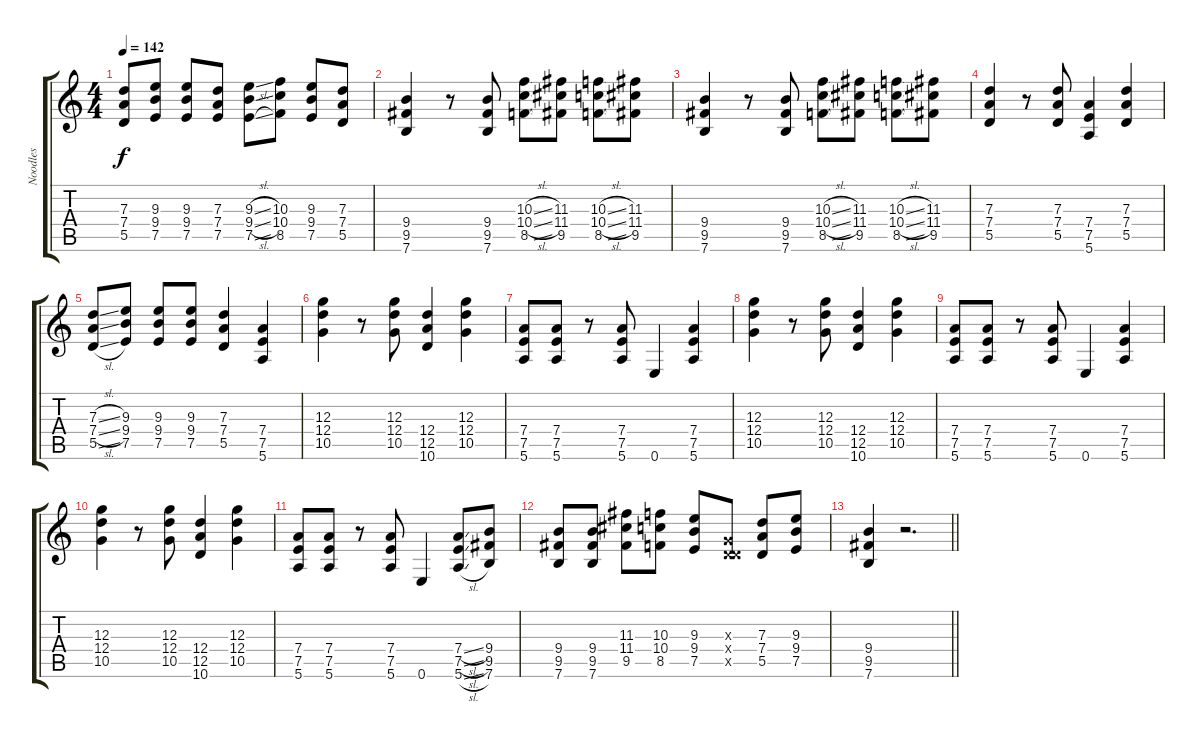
\track ("Noodles" "Noodles") {instrument overdrivenguitar}
\staff {score tabs}
\tuning (E4 B3 G3 D3 A2 E2) {hide}
\ts (4 4)
\tempo 142
\clef g2
\ks c
(7.3 7.4 5.5).8{dy f} (9.3 9.4 7.5).8 (9.3 9.4 7.5).8 (7.3 7.4 7.5).8 (9.3{sl} 9.4{sl} 7.5{sl}).8 (10.3 10.4 8.5).8 (9.3 9.4 7.5).8 (7.3 7.4 5.5).8 |
(9.4 9.5 7.6).4 r.8 (9.4 9.5 7.6).8 (10.3{sl} 10.4{sl} 8.5{sl}).8 (11.3 11.4 9.5).8 (10.3{sl} 10.4{sl} 8.5{sl}).8 (11.3 11.4 9.5).8 |
(9.4 9.5 7.6).4 r.8 (9.4 9.5 7.6).8 (10.3{sl} 10.4{sl} 8.5{sl}).8 (11.3 11.4 9.5).8 (10.3{sl} 10.4{sl} 8.5{sl}).8 (11.3 11.4 9.5).8 |
(7.3 7.4 5.5).4 r.8 (7.3 7.4 5.5).8 (7.4 7.5 5.6).4 (7.3 7.4 5.5).4 |
(7.3{sl} 7.4{sl} 5.5{sl}).8 (9.3 9.4 7.5).8 (9.3 9.4 7.5).8 (9.3 9.4 7.5).8 (7.3 7.4 5.5).4 (7.4 7.5 5.6).4 |
(12.3 12.4 10.5).4 r.8 (12.3 12.4 10.5).8 (12.4 12.5 10.6).4 (12.3 12.4 10.5).4 |
(7.4 7.5 5.6).8 (7.4 7.5 5.6).8 r.8 (7.4 7.5 5.6).8 0.6.4 (7.4 7.5 5.6).4 |
(12.3 12.4 10.5).4 r.8 (12.3 12.4 10.5).8 (12.4 12.5 10.6).4 (12.3 12.4 10.5).4 |
(7.4 7.5 5.6).8 (7.4 7.5 5.6).8 r.8 (7.4 7.5 5.6).8 0.6.4 (7.4 7.5 5.6).4 |
(12.3 12.4 10.5).4 r.8 (12.3 12.4 10.5).8 (12.4 12.5 10.6).4 (12.3 12.4 10.5).4 |
(7.4 7.5 5.6).8 (7.4 7.5 5.6).8 r.8 (7.4 7.5 5.6).8 0.6.4 (7.4{sl} 7.5{sl} 5.6{sl}).8 (9.4 9.5 7.6).8 |
(9.4 9.5 7.6).8 (9.4 9.5 7.6).8 (11.3 11.4 9.5).8 (10.3 10.4 8.5).8 (9.3 9.4 7.5).8 (0.3{x} 0.4{x} 5.5{x}).8 (7.3 7.4 5.5).8 (9.3 9.4 7.5).8 |
\barLineRight lightlight
(9.4 9.5 7.6).4 r.2{d}
